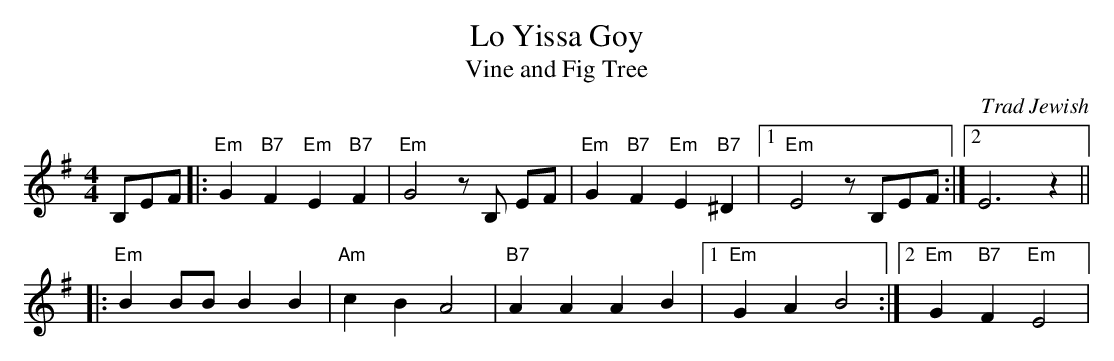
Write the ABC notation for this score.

X:1
T: Lo Yissa Goy
T: Vine and Fig Tree
O: Trad Jewish
M: 4/4
L: 1/8
K: Em
B,EF |: "Em"G2 "B7"F2 "Em"E2 "B7"F2 | "Em"G4 zB, EF | "Em"G2 "B7"F2 "Em"E2 "B7"^D2 |1 "Em"E4 z B,EF :|2 E6 z2 ||
|: "Em"B2 BB B2 B2 | "Am"c2 B2 A4 | "B7"A2 A2 A2 B2 |1 "Em"G2 A2 B4 :|2 "Em"G2 "B7"F2 "Em"E4 |
